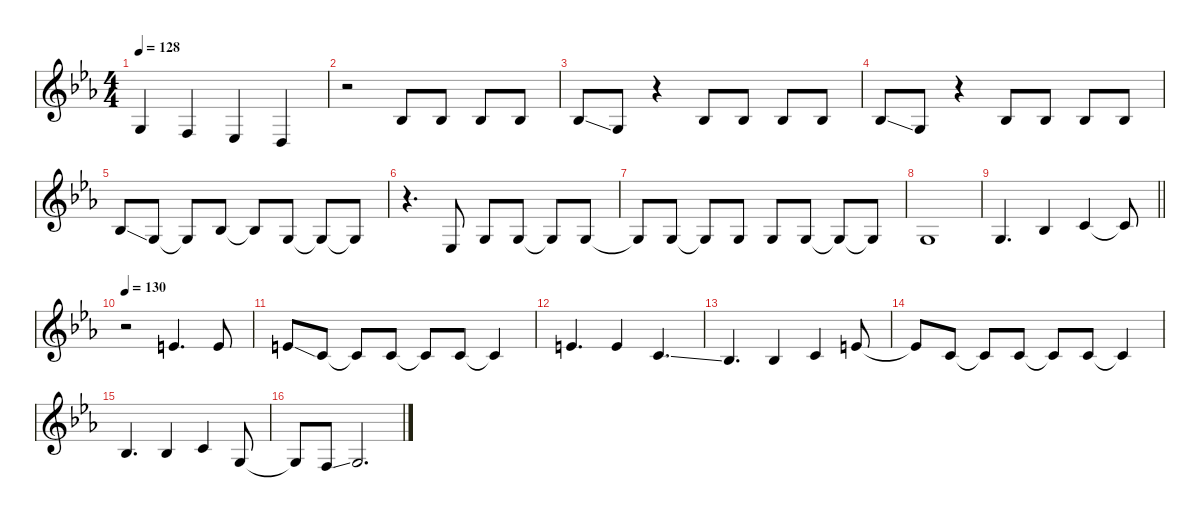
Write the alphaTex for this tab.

\defaultSystemsLayout 4
\hideDynamics
\bracketExtendMode nobrackets
\singleTrackTrackNamePolicy hidden
\multiTrackTrackNamePolicy hidden
\firstSystemTrackNameMode fullname
\otherSystemsTrackNameOrientation horizontal
\track ("Vocals" "led.synth.") {instrument lead2sawtooth}
\staff {score}
\tuning (E4 C4 G3 C3 G2 C2)
\ts (4 4)
\tempo 128
\clef g2
\ks cminor
0.3{acc forcenatural}.4{dy f beam Up} 5.4{acc forcenatural}.4{beam Up} 3.4{acc b}.4{beam Up} 2.4{acc forcenatural}.4{beam Up} |
r.2{beam Down} 3.3{acc b}.8{beam Up} 3.3{acc b}.8{beam Up} 3.3{acc b}.8{beam Up} 3.3{acc b}.8{beam Up} |
3.3{ss acc b}.8{beam Up} 0.3{acc forcenatural}.8{beam Up} r.4{beam Up} 3.3{acc b}.8{beam Up} 3.3{acc b}.8{beam Up} 3.3{acc b}.8{beam Up} 3.3{acc b}.8{beam Up} |
3.3{ss acc b}.8{beam Up} 0.3{acc forcenatural}.8{beam Up} r.4{beam Up} 3.3{acc b}.8{beam Up} 3.3{acc b}.8{beam Up} 3.3{acc b}.8{beam Up} 3.3{acc b}.8{beam Up} |
3.3{ss acc b}.8{beam Up} 0.3{acc forcenatural}.8{beam Up} 0.3{t acc forcenatural}.8{beam Up} 3.3{acc b}.8{beam Up} 3.3{t acc b}.8{beam Up} 0.3{acc forcenatural}.8{beam Up} 0.3{t acc forcenatural}.8{beam Up} 0.3{t acc forcenatural}.8{beam Up} |
r.4{d beam Down} 3.4{acc b}.8{beam Up} 0.3{acc forcenatural}.8{beam Up} 0.3{acc forcenatural}.8{beam Up} 0.3{t acc forcenatural}.8{beam Up} 0.3{acc forcenatural}.8{beam Up} |
0.3{t acc forcenatural}.8{beam Up} 0.3{acc forcenatural}.8{beam Up} 0.3{t acc forcenatural}.8{beam Up} 0.3{acc forcenatural}.8{beam Up} 0.3{acc forcenatural}.8{beam Up} 0.3{acc forcenatural}.8{beam Up} 0.3{t acc forcenatural}.8{beam Up} 0.3{t acc forcenatural}.8{beam Up} |
0.3{acc forcenatural}.1{beam Up} |
\barLineRight lightlight
0.3{acc forcenatural}.4{d beam Up} 3.3{acc b}.4{beam Up} 0.2{acc forcenatural}.4{beam Up} 0.2{t acc forcenatural}.8{beam Up} |
\tempo 130
r.2{beam Down} 0.1{acc forcenatural}.4{d beam Up} 0.1{acc forcenatural}.8{beam Up} |
4.2{ss acc forcenatural}.8{beam Up} 0.2{acc forcenatural}.8{beam Up} 0.2{t acc forcenatural}.8{beam Up} 0.2{acc forcenatural}.8{beam Up} 0.2{t acc forcenatural}.8{beam Up} 0.2{acc forcenatural}.8{beam Up} 0.2{t acc forcenatural}.4{beam Up} |
0.1{acc forcenatural}.4{d beam Up} 0.1{acc forcenatural}.4{beam Up} 5.3{ss acc forcenatural}.4{d beam Up} |
3.3{acc b}.4{d beam Up} 3.3{acc b}.4{beam Up} 0.2{acc forcenatural}.4{beam Up} 0.1{acc forcenatural}.8{beam Up} |
0.1{t acc forcenatural}.8{beam Up} 0.2{acc forcenatural}.8{beam Up} 0.2{t acc forcenatural}.8{beam Up} 0.2{acc forcenatural}.8{beam Up} 0.2{t acc forcenatural}.8{beam Up} 5.3{acc forcenatural}.8{beam Up} 5.3{t acc forcenatural}.4{beam Up} |
3.3{acc b}.4{d beam Up} 3.3{acc b}.4{beam Up} 0.2{acc forcenatural}.4{beam Up} 0.3{acc forcenatural}.8{beam Up} |
0.3{t acc forcenatural}.8{beam Up} 5.4{ss acc forcenatural}.8{beam Up} 7.4{acc forcenatural}.2{d beam Up}
